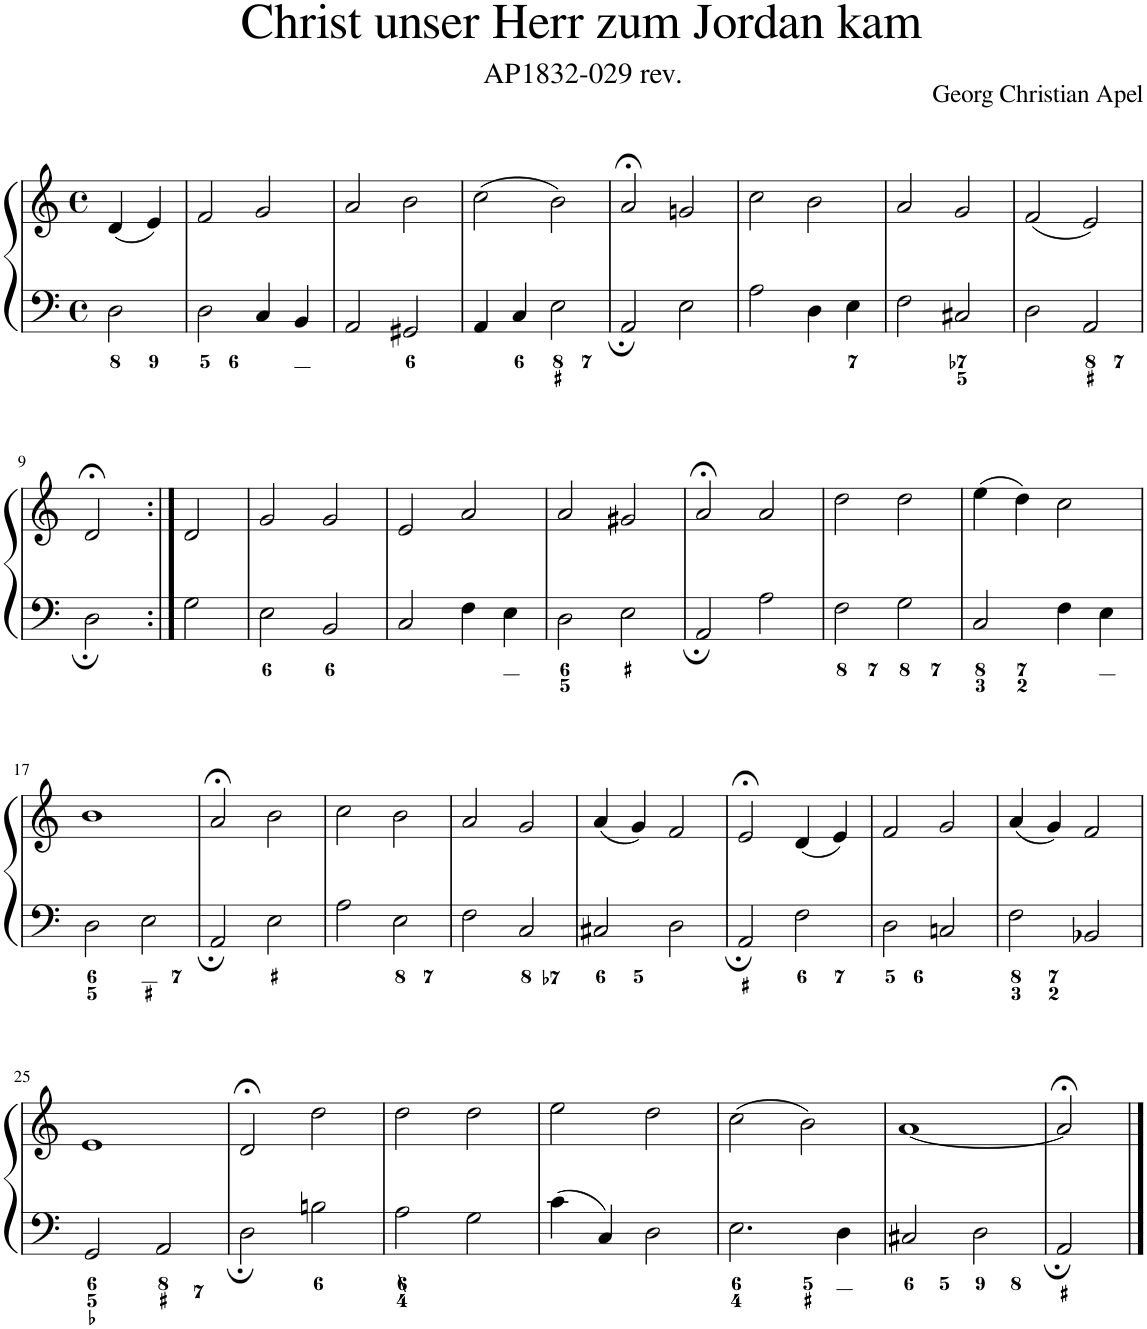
**kern	**kern
*part1	*part1
*staff2	*staff1
*I"Piano	*
*I'Pno.	*
*clefF4	*clefG2
*k[]	*k[]
*M4/4	*M4/4
*met(c)	*met(c)
=1	=1
2D\	(4d/
.	4e/)
=2	=2
2D\	2f/
4C/	2g/
4BB/	.
=3	=3
2AA/	2a/
2GG#X/	2b\
=4	=4
4AA/	(2cc\
4C/	.
2E\	2b\)
=5	=5
2AA/	2a;</
2E\	2gn/
=6	=6
2A\	2cc\
4D\	2b\
4E\	.
=7	=7
2F\	2a/
2C#X/	2g/
=8	=8
2D\	(2f/
2AA/	2e/)
!!LO:LB:g=z
=9	=9
2D\	2d;</
=10:|!	=10:|!
2G\	2d/
=11	=11
2E\	2g/
2BB/	2g/
=12	=12
2C/	2e/
4F\	2a/
4E\	.
=13	=13
2D\	2a/
2E\	2g#X/
=14	=14
2AA/	2a;</
2A\	2a/
=15	=15
2F\	2dd\
2G\	2dd\
=16	=16
2C/	(4ee\
.	4dd\)
4F\	2cc\
4E\	.
!!LO:LB:g=z
=17	=17
2D\	1b
2E\	.
=18	=18
2AA/	2a;</
2E\	2b\
=19	=19
2A\	2cc\
2E\	2b\
=20	=20
2F\	2a/
2C/	2g/
=21	=21
2C#X/	(4a/
.	4g/)
2D\	2f/
=22	=22
2AA/	2e;</
2F\	(4d/
.	4e/)
=23	=23
2D\	2f/
2Cn/	2g/
=24	=24
2F\	(4a/
.	4g/)
2BB-X/	2f/
!!LO:LB:g=z
=25	=25
2GG/	1e
2AA/	.
=26	=26
2D\	2d;</
2Bn\	2dd\
=27	=27
2A\	2dd\
2G\	2dd\
=28	=28
4c\	2ee\
4C/	.
2D\	2dd\
=29	=29
2.E\	(2cc\
.	2b\)
4D\	.
=30	=30
2C#X/	[1a
2D\	.
=31	=31
2AA/	2a;</]
==	==
*-	*-
